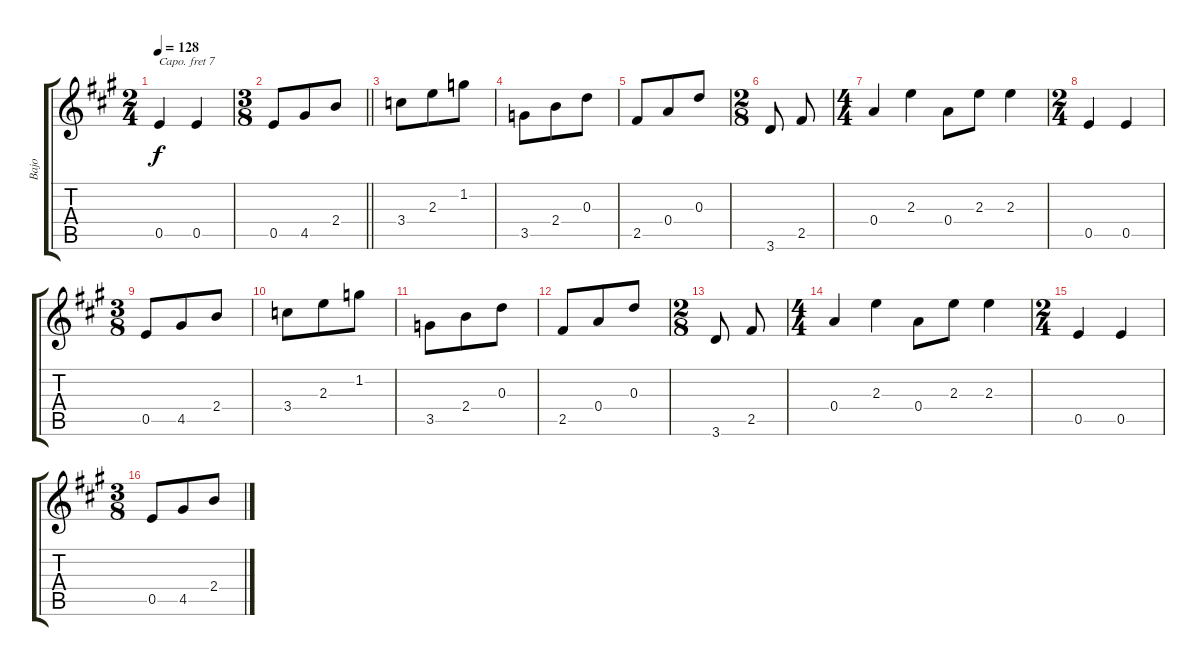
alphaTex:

\track ("Bajo " "Bajo ") {instrument acousticguitarsteel}
\staff {score tabs}
\capo 7
\tuning (E4 B3 G3 D3 A2 E2) {hide}
\ts (2 4)
\tempo 128
\clef g2
\ks a
0.5.4{dy f} 0.5.4 |
\ts (3 8)
\barLineRight lightlight
0.5.8 4.5.8 2.4.8 |
3.4.8 2.3.8 1.2.8 |
3.5.8 2.4.8 0.3.8 |
2.5.8 0.4.8 0.3.8 |
\ts (2 8)
3.6.8 2.5.8 |
\ts (4 4)
0.4.4 2.3.4 0.4.8 2.3.8 2.3.4 |
\ts (2 4)
0.5.4 0.5.4 |
\ts (3 8)
0.5.8 4.5.8 2.4.8 |
3.4.8 2.3.8 1.2.8 |
3.5.8 2.4.8 0.3.8 |
2.5.8 0.4.8 0.3.8 |
\ts (2 8)
3.6.8 2.5.8 |
\ts (4 4)
0.4.4 2.3.4 0.4.8 2.3.8 2.3.4 |
\ts (2 4)
0.5.4 0.5.4 |
\ts (3 8)
0.5.8 4.5.8 2.4.8
